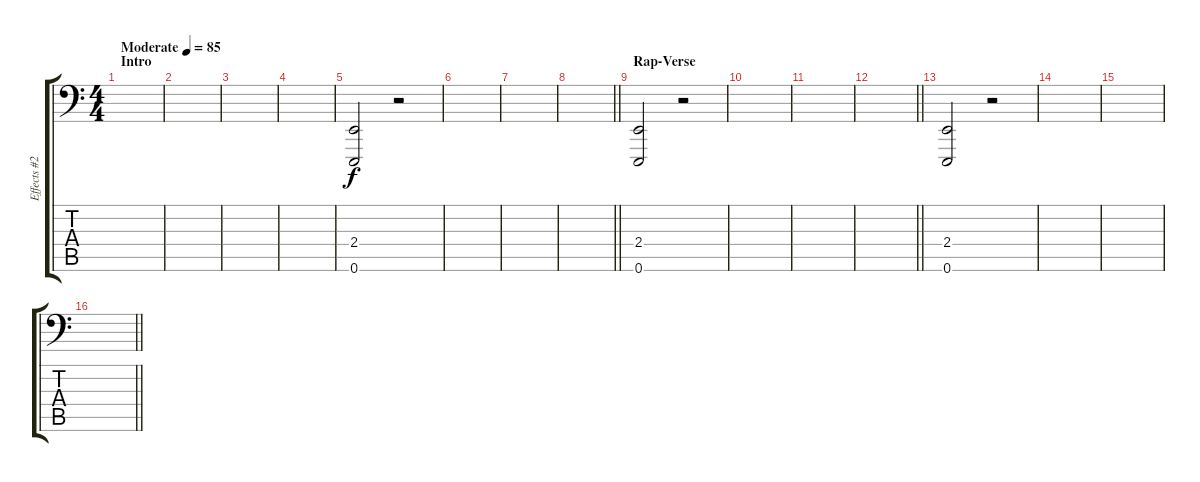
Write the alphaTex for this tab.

\track ("Effects #2" "Effects #2") {instrument fx7echoes}
\staff {score tabs}
\tuning (E3 B2 G2 D2 A1 E1) {hide}
\ts (4 4)
\section ("" "Intro")
\tempo (85 "Moderate")
\clef f4
\ks c
|
|
|
|
(2.4 0.6).2 r.2 |
|
|
\barLineRight lightlight
|
\section ("" "Rap-Verse")
(2.4 0.6).2 r.2 |
|
|
\barLineRight lightlight
|
(2.4 0.6).2 r.2 |
|
|
\barLineRight lightlight
